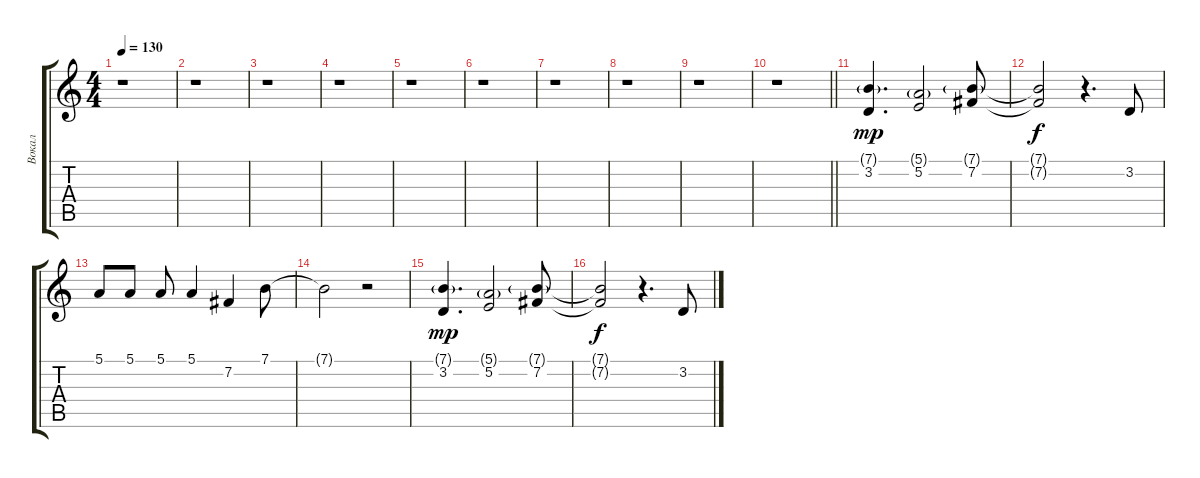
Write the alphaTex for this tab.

\track ("Вокал" "Вокал") {instrument sopranosax}
\staff {score tabs}
\tuning (E4 B3 G3 D3 A2 E2) {hide}
\ts (4 4)
\tempo 130
\clef g2
\ks c
r.1{dy f} |
r.1 |
r.1 |
r.1 |
r.1 |
r.1 |
r.1 |
r.1 |
r.1 |
\barLineRight lightlight
r.1 |
(7.1{g} 3.2).4{d dy mp} (5.1{g} 5.2).2 (7.1{g} 7.2).8 |
(7.1{t} 7.2{t}).2{dy f} r.4{d} 3.2.8 |
5.1.8 5.1.8 5.1.8 5.1.4 7.2.4 7.1.8 |
7.1{t}.2 r.2 |
(7.1{g} 3.2).4{d dy mp} (5.1{g} 5.2).2 (7.1{g} 7.2).8 |
(7.1{t} 7.2{t}).2{dy f} r.4{d} 3.2.8
